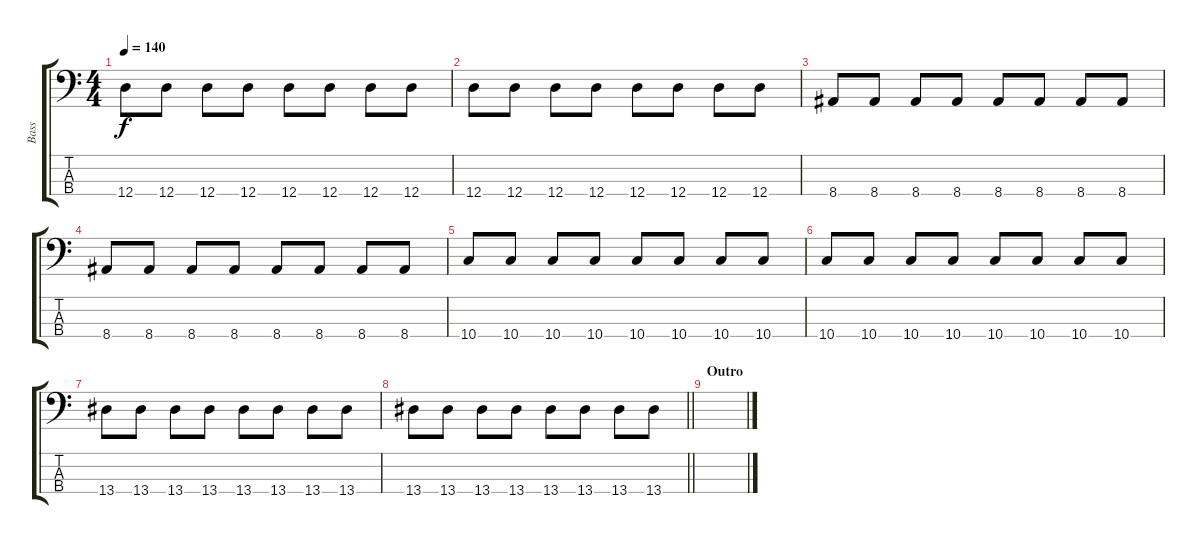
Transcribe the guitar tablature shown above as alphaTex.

\track ("Bass" "Bass") {instrument electricbassfinger}
\staff {score tabs}
\tuning (G2 D2 A1 D1) {hide}
\ts (4 4)
\tempo 140
\clef f4
\ks c
12.4.8{dy f} 12.4.8 12.4.8 12.4.8 12.4.8 12.4.8 12.4.8 12.4.8 |
12.4.8 12.4.8 12.4.8 12.4.8 12.4.8 12.4.8 12.4.8 12.4.8 |
8.4.8 8.4.8 8.4.8 8.4.8 8.4.8 8.4.8 8.4.8 8.4.8 |
8.4.8 8.4.8 8.4.8 8.4.8 8.4.8 8.4.8 8.4.8 8.4.8 |
10.4.8 10.4.8 10.4.8 10.4.8 10.4.8 10.4.8 10.4.8 10.4.8 |
10.4.8 10.4.8 10.4.8 10.4.8 10.4.8 10.4.8 10.4.8 10.4.8 |
13.4.8 13.4.8 13.4.8 13.4.8 13.4.8 13.4.8 13.4.8 13.4.8 |
\barLineRight lightlight
13.4.8 13.4.8 13.4.8 13.4.8 13.4.8 13.4.8 13.4.8 13.4.8 |
\section ("" "Outro")
